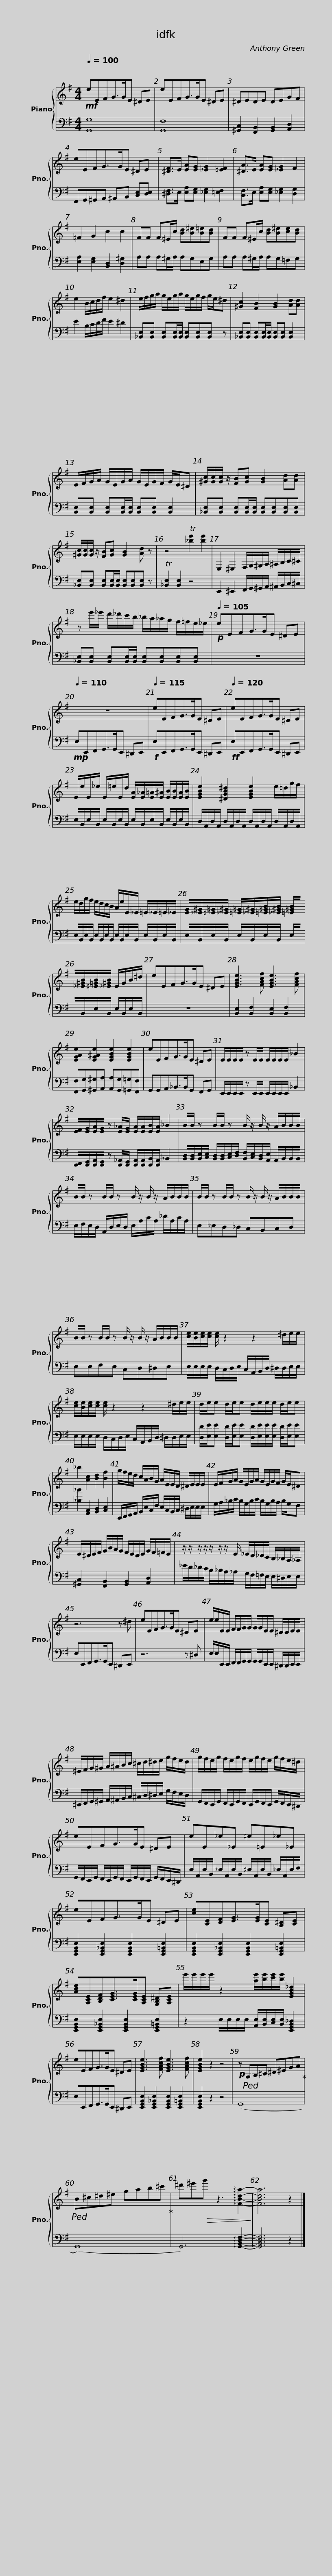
X:1
%%score { 1 | 2 }
L:1/8
Q:1/4=100
M:4/4
I:linebreak $
K:G
V:1 treble
V:2 bass
V:1
!mf! eEFG>GE ^DE | eEFG>GE ^DE | ^DEDE DEGF | eEFG>GE ^DE |$ [^DF]>E [EA][EG] [_EG]2 [=EF]2 | %5
 [^DA]>E [EA][EG] [_EG]2 F2 | =F2 G2 c2 c2 | FF F^E/c/ [Bd][B^e][B=e][Bd] | FF F^E/c/ [Bd][B^e][ce][Bd] |$ e2 B/c/d/f/ e2 ^d2 | %10
 e/f/g/a/ g/e/g/a/ g/e/g/f/ g/e/^d | [^Gc]2 [FB]2 [GB]2 [Ad][Ad] |$ E/F/G/A/ G/E/G/A/ G/E/G/F/ G/E/^D | [^Gc]/[Gc]/[Gc]/ z/ [FB][Gc] [GB]2 [Ad][Ad] | [^Gc]/[Gc]/[Gc]/ z/ [FB][Gc] [GB]2 [Ad] z | %15
 z4 T[_be']2 [be']2 |$ E,2 ^E,2 F,/G,/^G,/A,/ ^A,/B,/C/^C/ | z e'/_e'/ d'/_d'/c'/b/ _b/a/_a/g/ f/=f/e/_e/ |$[Q:1/4=105]!p! eEFG>GE ^DE |[Q:1/4=110] z8 | %20
[Q:1/4=115] eEFG>GE ^DE |[Q:1/4=120] eEFG>GE ^DE |$ E/e/E/_e/ E/=e/E/d/ [EA]/[E_A]/[E=A]/[E^A]/ [EB]/[EB]/[EA]/[EB]/ | [EGBe]2 [^DGB^d]2 [EGBe]2 e/=d/g/f/ |$ e/d/g/f/ e/d/c/B/ A/e/E/_E/ =E/_E/=E/_E/ |$ %25
 [EG]/[_E^G]/[=E=G]/[_E^G]/ [=E=G]/[_E^G]/[=E=GB]/[_E^GB]/ [=E=GB]/[_E^GB]/[=E=GB]/[_E^GB]/ E/G/B/^d/ | eEFG>GE ^DE | [EGBe]3 [FAcf] [EGBe]3 [FAcf] |$ [EGAe]2 [EG^Ae]2 [EGBe]2 [EGBe]2 | eEFG>GE ^DE | %30
 E/E/E/E/ z E/E/ E/E/E/E/ _B2 |$ [EF]/[EG]/[EA]/[EG]/ z [E_A]/[EG]/ [EA]/[EA]/[EB]/[EA]/ _B2 | B/B/ z B/B/ z B/ z/ B/ z/ A/B/B/B/ |$ B/B/ z B/B/ z B/ z/ B/ z/ A/B/B/B/ | B/B/ z B/B/ z B/ z/ B/ z/ A/B/B/B/ | %35
 B/B/ z B/B/ z B/ z/ B/ z/ A/B/B/B/ |$ [ce]/[Be]/[ce]/[ce]/ [ce]/ z2 z2 ^d/e/e/ | [ce]/[Be]/[ce]/[ce]/ [ce]/ z2 z2 ^d/e/e/ |$ d/e/e d/e/e d/e/e/e/ d/e/e | _b2 [Ac]2 [Bd]2 [Bf]2 | %40
 g/f/e/d/ c/A/B/G/ A/E/E/D/ ^D/E/E/E/ |$[K:G] E/F/G/A/ G/E/G/A/ G/E/G/F/ G/E/^D | E/^D/E/F/ G/B/A/G/ F/E/D/E/ G/F/=F/E/ |$ z/ z/ z/ z/ z/ z/ z/ E/ _E/D/_D/C/ B,/_B,/A,/_A,/ | z6 z ^d | %45
 eEFG>GE ^DE |$ e/e/E/E/ F/F/G/G/ G/G/E/E/ ^D/D/E/E/ | ^E/F/G/^G/ A/^A/B/c/ ^c/d/^d/e/ g/f/e/d/ |$ g/f/e/g/ f/e/g/f/ e/g/f/e/ g/f/e/^d/ | eEFG>GE ^DE |$ %50
 eE_e_E =e=E_e_E | eEFG>GE ^DE | [ce][CE][DF][EG]>[EG][CE] [B,^D][CE] |$ [Ace][A,CE][B,DF][CEG]>[CEG][A,CE] [G,B,^D][A,CE] | e'/e'/e'/e'/ z2 [ae']/[be']/[c'e']/[be']/ [EGB_d]2 | %55
 eEFG>GE ^DE | [EGBe]3 [FAcf] [EGBe]3 [FAcf] |$ [EGBe]2 z2 z4 |!p! z!ped! A,B,^C ^D^EGA!ped-up! |!ped! B^c^d^e gab^c'!ped-up! | %60
 ^d'^e'!>(!g' z3 !arpeggio![FBda]2-!>)! | [FBda]6 z2 |] %62
V:2
 [G,,G,]8 | [G,,F,]8 | [^G,,C,]2 [F,,B,,]2 [G,,B,,]2 [A,,D,]2 | F,,G,,^G,,A,, ^A,,B,, [C,E,][D,E,] |$ [^D,F,]>E, [E,A,][E,G,] [_E,G,]2 [=E,F,]2 | %5
 [C,F,]>E, [E,A,][E,G,] [_E,G,]2 [D,G,]2 | [E,A,]2 [E,G,]2 [B,,D,]2 [D,^G,]2 | A,A, A,^G,/A,/ A,G,E,G, | A,A, A,^G,/A,/ A,G,=F,G, |$ E2 B,/C/D/F/ E2 ^D2 | %10
 [_B,,E,][B,,E,] [B,,E,][B,,E,]/[B,,E,]/ [B,,E,][B,,E,][B,,E,] z | [_B,,E,][B,,E,] [B,,E,][B,,E,]/[B,,E,]/ [B,,E,][B,,E,] [B,,E,]2 |$ [B,,E,][B,,E,] [B,,E,][B,,E,]/[B,,E,]/ [B,,E,][B,,E,] [B,,E,]2 | [_B,,E,][B,,E,] [B,,E,][B,,E,]/[B,,E,]/ [B,,E,][B,,E,][B,,E,][B,,E,] | [_B,,E,][B,,E,] [B,,E,][B,,E,]/[B,,E,]/ [B,,E,][B,,E,][B,,E,] z | %15
 T[_B,,E,]2 [B,,E,]2 z4 |$ E,,2 ^E,,2 F,,/G,,/^G,,/A,,/ ^A,,/B,,/C,/^C,/ | [_B,,E,][B,,E,] [B,,E,][B,,E,]/[B,,E,]/ [B,,E,][B,,E,][B,,E,][B,,E,] |$ z8 |!mp! E,E,,F,,G,,>G,,E,, ^D,,E,, | %20
!f! E,E,,F,,G,,>G,,E,, ^D,,E,, |!ff! E,E,,F,,G,,>G,,E,, ^D,,E,, |$ E,/B,,/E,/B,,/ E,/B,,/E,/B,,/ E,/B,,/E,/B,,/ E,/B,,/E,/B,,/ | D,/A,,/D,/A,,/ D,/A,,/D,/A,,/ D,/A,,/D,/A,,/ D,/A,,/D,/A,,/ |$ E,/B,,/E,/B,,/ E,/B,,/E,/B,,/ E,/B,,/E,/B,,/ E,/B,,/E,/B,,/ |$ %25
 E,/B,,/E,/B,,/ E,/B,,/E,/B,,/ E,/B,,/E,/B,,/ E,/B,,/E,/B,,/ | z8 | [B,,E,]2 [B,,F,]2 [B,,E,]2 [B,,F,]2 |$ [F,,F,][G,,G,][^G,,^G,][A,,A,] [A,,A,][G,,G,][=G,,=G,][F,,F,] | G,,G,,A,,_B,,>B,,G,, F,,G,, | %30
 E,,/E,,/E,,/E,,/ z E,,/E,,/ E,,/E,,/E,,/E,,/ _B,,2 |$ [E,,F,,]/[E,,G,,]/[E,,A,,]/[E,,G,,]/ z [E,,_A,,]/[E,,G,,]/ [E,,A,,]/[E,,A,,]/[E,,B,,]/[E,,A,,]/ _B,,2 | [B,,D,]/[B,,D,]/[B,,E,]/[C,E,]/ [B,,D,]/[B,,D,]/[C,E,]/[D,F,]/ [B,,F,]/[C,E,]/[B,,D,]/[A,,E,]/ A,,/B,,/B,,/B,,/ |$ E,/F,/E,/D,/ A,,/D,/E,/D,/ E,/A,/C/A,/ _D/A,/C/A,/ | E,_E,D,_D, C,B,,C,D, | %35
 E,E,F,E, C,D,^D,E, |$ E,/E,/E,/E,/ D,/C,/D,/E,/ C,/A,,/B,,/D,/ ^D,/D,/E,/E,/ | E,/E,/E,/E,/ D,/C,/D,/E,/ C,/A,,/B,,/D,/ ^D,/D,/E,/E,/ |$ [D,D]/[E,E]/[E,E] [D,D]/[E,E]/[E,E] [D,D]/[E,E]/[E,E]/[E,E]/ [D,D]/[E,E]/[E,E] | [_B,_B]2 [A,,C,]2 [B,,D,]2 [C,E,]2 | %40
 E,,/F,,/G,,/A,,/ B,,/E,/C,/F,/ E,/C,/B,,/C,/ ^D,/E,/E,/E,/ |$[K:G] G,/A,/_B,/C/ B,/G,/B,/C/ B,/G,/B,/A,/ B,/G,/F, | [^G,,C,]2 [F,,B,,]2 [G,,B,,]2 [A,,D,]2 |$ _E/D/_D/C/ B,/_B,/A,/_A,/ G,/F,/=F,/E,/ E,/^D,/E,/E,/ | E,E,,F,,G,,>G,,E,, ^D,,E,, | %45
 z6 z ^D, |$ E,/E,/E,,/E,,/ F,,/F,,/G,,/G,,/ G,,/G,,/E,,/E,,/ ^D,,/D,,/E,,/E,,/ | ^E,,/F,,/G,,/^G,,/ A,,/^A,,/B,,/C,/ ^C,/D,/^D,/E,/ G,/F,/E,/D,/ |$ G,,/F,,/E,,/G,,/ F,,/E,,/G,,/F,,/ E,,/G,,/F,,/E,,/ G,,/F,,/E,,/^D,,/ | G,,/F,,/E,,/G,,/ F,,/E,,/G,,/F,,/ E,,/G,,/F,,/E,,/ G,,/F,,/E,,/^D,,/ |$ %50
 E,/A,,/E,/B,,/ _E,/A,,/E,/B,,/ =E,/A,,/E,/B,,/ _E,/A,,/E,/F,/ | [E,,G,,B,,E,]2 [E,,G,,_B,,E,]2 [E,,G,,B,,E,]2 [E,,G,,=B,,E,]2 | [E,,G,,B,,E,]2 [E,,G,,_B,,E,]2 [E,,G,,B,,E,]2 [E,,G,,=B,,E,]2 |$ [E,,G,,B,,E,]2 [E,,G,,_B,,E,]2 [E,,G,,B,,E,]2 [E,,G,,=B,,E,]2 | z2 E,/E,/E,/E,/ [A,,E,]/[B,,E,]/[C,E,]/[B,,E,]/ [E,,G,,B,,_D,]2 | %55
 E,E,,F,,G,,>G,,E,, ^D,,E,, | [E,,G,,B,,E,]2 [E,,G,,_B,,E,]2 [E,,G,,B,,E,]2 [E,,G,,=B,,E,]2 |$ [E,,G,,B,,E,]2 z2 z4 | (G,,8 | (G,,8) | %60
 G,,6) !arpeggio![G,,B,,D,F,]2- | [G,,B,,D,F,]6 z2 |] %62
